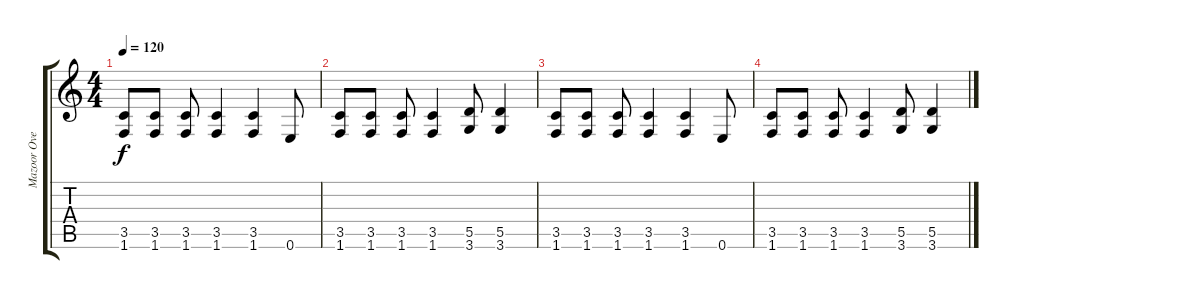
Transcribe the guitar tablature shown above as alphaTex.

\track ("Mazoor Overdrive" "Mazoor Ove") {instrument overdrivenguitar}
\staff {score tabs}
\tuning (E4 B3 G3 D3 A2 E2) {hide}
\ts (4 4)
\tempo 120
\clef g2
\ks c
(3.5 1.6).8{dy f} (3.5 1.6).8 (3.5 1.6).8 (3.5 1.6).4 (3.5 1.6).4 0.6.8 |
(3.5 1.6).8 (3.5 1.6).8 (3.5 1.6).8 (3.5 1.6).4 (5.5 3.6).8 (5.5 3.6).4 |
(3.5 1.6).8 (3.5 1.6).8 (3.5 1.6).8 (3.5 1.6).4 (3.5 1.6).4 0.6.8 |
(3.5 1.6).8 (3.5 1.6).8 (3.5 1.6).8 (3.5 1.6).4 (5.5 3.6).8 (5.5 3.6).4
